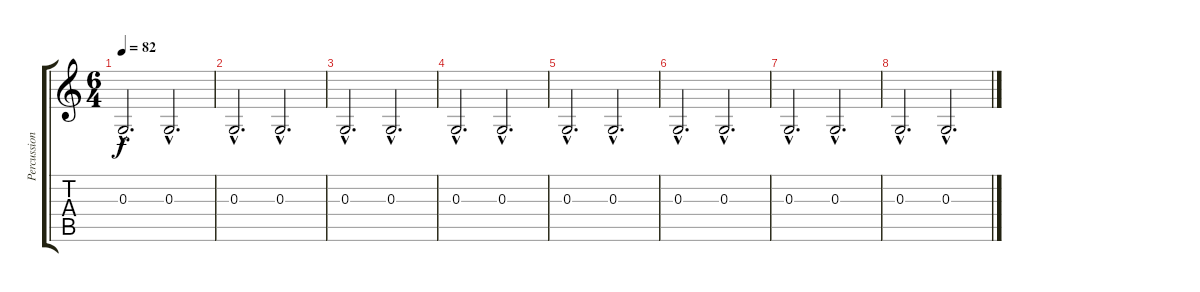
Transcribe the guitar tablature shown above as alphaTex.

\track ("Percussion" "Percussion") {instrument reversecymbal}
\staff {score tabs}
\tuning (E4 B3 G3 D3 A2 E2) {hide}
\ts (6 4)
\tempo 82
\clef g2
\ks c
0.3{hac}.2{d dy f} 0.3{hac}.2{d} |
0.3{hac}.2{d} 0.3{hac}.2{d} |
0.3{hac}.2{d} 0.3{hac}.2{d} |
0.3{hac}.2{d} 0.3{hac}.2{d} |
0.3{hac}.2{d} 0.3{hac}.2{d} |
0.3{hac}.2{d} 0.3{hac}.2{d} |
0.3{hac}.2{d} 0.3{hac}.2{d} |
0.3{hac}.2{d} 0.3{hac}.2{d}
